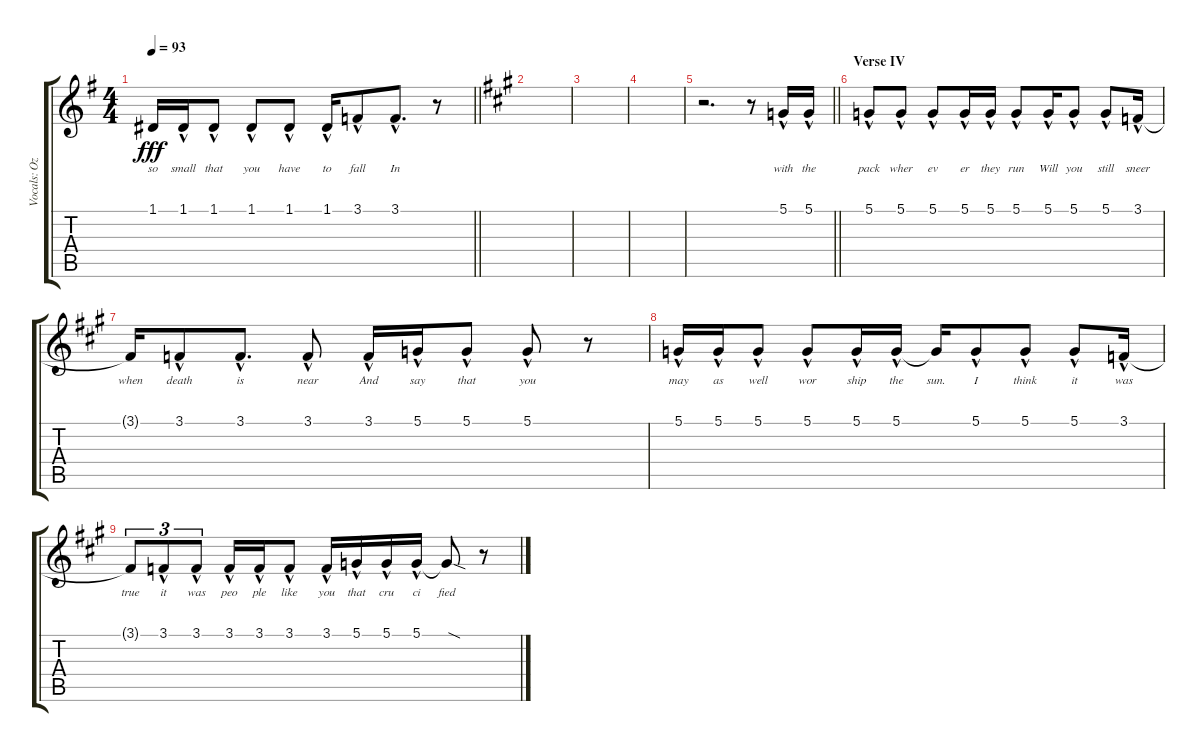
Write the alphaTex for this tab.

\track ("Vocals: Ozzy" "Vocals: Oz") {instrument lead2sawtooth}
\staff {score tabs}
\tuning (D4 A3 F3 C3 G2 D2) {hide}
\ts (4 4)
\tempo 93
\clef g2
\barLineRight lightlight
\ks g
1.1{t}.16{lyrics (0 "so") lyrics (1 "") lyrics (2 "") lyrics (3 "") lyrics (4 "") dy fff} 1.1{hac}.16{lyrics (0 "small") lyrics (1 "") lyrics (2 "") lyrics (3 "") lyrics (4 "")} 1.1{hac}.8{lyrics (0 "that") lyrics (1 "") lyrics (2 "") lyrics (3 "") lyrics (4 "")} 1.1{hac}.8{lyrics (0 "you") lyrics (1 "") lyrics (2 "") lyrics (3 "") lyrics (4 "")} 1.1{hac}.8{lyrics (0 "have") lyrics (1 "") lyrics (2 "") lyrics (3 "") lyrics (4 "")} 1.1{hac}.16{lyrics (0 "to") lyrics (1 "") lyrics (2 "") lyrics (3 "") lyrics (4 "")} 3.1{hac}.8{lyrics (0 "fall") lyrics (1 "") lyrics (2 "") lyrics (3 "") lyrics (4 "")} 3.1{hac}.8{d lyrics (0 "In") lyrics (1 "") lyrics (2 "") lyrics (3 "") lyrics (4 "")} r.8 |
\ks a
|
|
|
\barLineRight lightlight
r.2{d} r.8 5.1{hac}.16{lyrics (0 "with") lyrics (1 "") lyrics (2 "") lyrics (3 "") lyrics (4 "")} 5.1{hac}.16{lyrics (0 "the") lyrics (1 "") lyrics (2 "") lyrics (3 "") lyrics (4 "")} |
\section ("" "Verse IV")
5.1{hac}.8{lyrics (0 "pack") lyrics (1 "") lyrics (2 "") lyrics (3 "") lyrics (4 "")} 5.1{hac}.8{lyrics (0 "wher") lyrics (1 "") lyrics (2 "") lyrics (3 "") lyrics (4 "")} 5.1{hac}.8{lyrics (0 "ev") lyrics (1 "") lyrics (2 "") lyrics (3 "") lyrics (4 "")} 5.1{hac}.16{lyrics (0 "er") lyrics (1 "") lyrics (2 "") lyrics (3 "") lyrics (4 "")} 5.1{hac}.16{lyrics (0 "they") lyrics (1 "") lyrics (2 "") lyrics (3 "") lyrics (4 "")} 5.1{hac}.8{lyrics (0 "run") lyrics (1 "") lyrics (2 "") lyrics (3 "") lyrics (4 "")} 5.1{hac}.16{lyrics (0 "Will") lyrics (1 "") lyrics (2 "") lyrics (3 "") lyrics (4 "")} 5.1{hac}.8{lyrics (0 "you") lyrics (1 "") lyrics (2 "") lyrics (3 "") lyrics (4 "")} 5.1{hac}.8{lyrics (0 "still") lyrics (1 "") lyrics (2 "") lyrics (3 "") lyrics (4 "")} 3.1{hac}.16{lyrics (0 "sneer") lyrics (1 "") lyrics (2 "") lyrics (3 "") lyrics (4 "")} |
3.1{t}.16{lyrics (0 "when") lyrics (1 "") lyrics (2 "") lyrics (3 "") lyrics (4 "")} 3.1{hac}.8{lyrics (0 "death") lyrics (1 "") lyrics (2 "") lyrics (3 "") lyrics (4 "")} 3.1{hac}.8{d lyrics (0 "is") lyrics (1 "") lyrics (2 "") lyrics (3 "") lyrics (4 "")} 3.1{hac}.8{lyrics (0 "near") lyrics (1 "") lyrics (2 "") lyrics (3 "") lyrics (4 "")} 3.1{hac}.16{lyrics (0 "And") lyrics (1 "") lyrics (2 "") lyrics (3 "") lyrics (4 "")} 5.1{hac}.16{lyrics (0 "say") lyrics (1 "") lyrics (2 "") lyrics (3 "") lyrics (4 "")} 5.1{hac}.8{lyrics (0 "that") lyrics (1 "") lyrics (2 "") lyrics (3 "") lyrics (4 "")} 5.1{hac}.8{lyrics (0 "you") lyrics (1 "") lyrics (2 "") lyrics (3 "") lyrics (4 "")} r.8 |
5.1{hac}.16{lyrics (0 "may") lyrics (1 "") lyrics (2 "") lyrics (3 "") lyrics (4 "")} 5.1{hac}.16{lyrics (0 "as") lyrics (1 "") lyrics (2 "") lyrics (3 "") lyrics (4 "")} 5.1{hac}.8{lyrics (0 "well") lyrics (1 "") lyrics (2 "") lyrics (3 "") lyrics (4 "")} 5.1{hac}.8{lyrics (0 "wor") lyrics (1 "") lyrics (2 "") lyrics (3 "") lyrics (4 "")} 5.1{hac}.16{lyrics (0 "ship") lyrics (1 "") lyrics (2 "") lyrics (3 "") lyrics (4 "")} 5.1{hac}.16{lyrics (0 "the") lyrics (1 "") lyrics (2 "") lyrics (3 "") lyrics (4 "")} 5.1{t}.16{lyrics (0 "sun.") lyrics (1 "") lyrics (2 "") lyrics (3 "") lyrics (4 "")} 5.1{hac}.8{lyrics (0 "I") lyrics (1 "") lyrics (2 "") lyrics (3 "") lyrics (4 "")} 5.1{hac}.8{lyrics (0 "think") lyrics (1 "") lyrics (2 "") lyrics (3 "") lyrics (4 "")} 5.1{hac}.8{lyrics (0 "it") lyrics (1 "") lyrics (2 "") lyrics (3 "") lyrics (4 "")} 3.1{hac}.16{lyrics (0 "was") lyrics (1 "") lyrics (2 "") lyrics (3 "") lyrics (4 "")} |
3.1{t}.8{tu (3 2) lyrics (0 "true") lyrics (1 "") lyrics (2 "") lyrics (3 "") lyrics (4 "")} 3.1{hac}.8{tu (3 2) lyrics (0 "it") lyrics (1 "") lyrics (2 "") lyrics (3 "") lyrics (4 "")} 3.1{hac}.8{tu (3 2) lyrics (0 "was") lyrics (1 "") lyrics (2 "") lyrics (3 "") lyrics (4 "")} 3.1{hac}.16{lyrics (0 "peo") lyrics (1 "") lyrics (2 "") lyrics (3 "") lyrics (4 "")} 3.1{hac}.16{lyrics (0 "ple") lyrics (1 "") lyrics (2 "") lyrics (3 "") lyrics (4 "")} 3.1{hac}.8{lyrics (0 "like") lyrics (1 "") lyrics (2 "") lyrics (3 "") lyrics (4 "")} 3.1{hac}.16{lyrics (0 "you") lyrics (1 "") lyrics (2 "") lyrics (3 "") lyrics (4 "")} 5.1{hac}.16{lyrics (0 "that") lyrics (1 "") lyrics (2 "") lyrics (3 "") lyrics (4 "")} 5.1{hac}.16{lyrics (0 "cru") lyrics (1 "") lyrics (2 "") lyrics (3 "") lyrics (4 "")} 5.1{hac}.16{lyrics (0 "ci") lyrics (1 "") lyrics (2 "") lyrics (3 "") lyrics (4 "")} 5.1{sod t}.8{lyrics (0 "fied") lyrics (1 "") lyrics (2 "") lyrics (3 "") lyrics (4 "")} r.8
